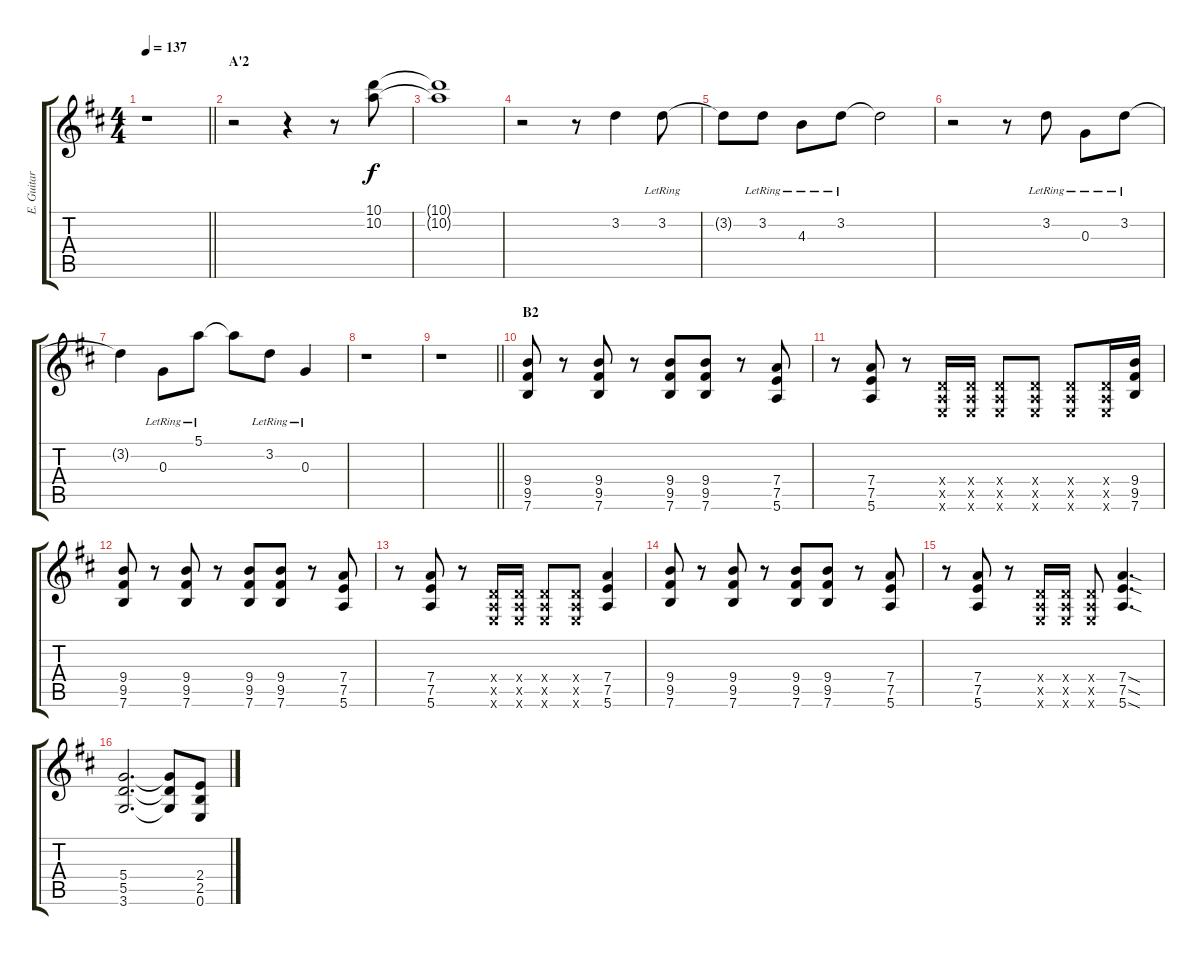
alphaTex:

\track ("E. Guitar IV" "E. Guitar ") {instrument overdrivenguitar}
\staff {score tabs}
\tuning (E4 B3 G3 D3 A2 E2) {hide}
\ts (4 4)
\tempo 137
\clef g2
\barLineRight lightlight
\ks d
r.1{dy f} |
\section ("" "A'2")
r.2 r.4 r.8 (10.1 10.2).8 |
(10.1{t} 10.2{t}).1 |
r.2 r.8 3.2.4 3.2{lr}.8 |
3.2{t}.8 3.2{lr}.8 4.3{lr}.8 3.2{lr}.8 3.2{t}.2 |
r.2 r.8 3.2{lr}.8 0.3{lr}.8 3.2{lr}.8 |
3.2{t}.4 0.3{lr}.8 5.1{lr}.8 5.1{t}.8 3.2{lr}.8 0.3{lr}.4 |
r.1 |
\barLineRight lightlight
r.1 |
\section ("" "B2")
(9.4 9.5 7.6).8 r.8 (9.4 9.5 7.6).8 r.8 (9.4 9.5 7.6).8 (9.4 9.5 7.6).8 r.8 (7.4 7.5 5.6).8 |
r.8 (7.4 7.5 5.6).8 r.8 (0.4{x} 0.5{x} 0.6{x}).16 (0.4{x} 0.5{x} 0.6{x}).16 (0.4{x} 0.5{x} 0.6{x}).8 (0.4{x} 0.5{x} 0.6{x}).8 (0.4{x} 0.5{x} 0.6{x}).8 (0.4{x} 0.5{x} 0.6{x}).16 (9.4 9.5 7.6).16 |
(9.4 9.5 7.6).8 r.8 (9.4 9.5 7.6).8 r.8 (9.4 9.5 7.6).8 (9.4 9.5 7.6).8 r.8 (7.4 7.5 5.6).8 |
r.8 (7.4 7.5 5.6).8 r.8 (0.4{x} 0.5{x} 0.6{x}).16 (0.4{x} 0.5{x} 0.6{x}).16 (0.4{x} 0.5{x} 0.6{x}).8 (0.4{x} 0.5{x} 0.6{x}).8 (7.4 7.5 5.6).4 |
(9.4 9.5 7.6).8 r.8 (9.4 9.5 7.6).8 r.8 (9.4 9.5 7.6).8 (9.4 9.5 7.6).8 r.8 (7.4 7.5 5.6).8 |
r.8 (7.4 7.5 5.6).8 r.8 (0.4{x} 0.5{x} 0.6{x}).16 (0.4{x} 0.5{x} 0.6{x}).16 (0.4{x} 0.5{x} 0.6{x}).8 (7.4{sod} 7.5{sod} 5.6{sod}).4{d} |
(5.4 5.5 3.6).2{d} (5.4{t} 5.5{t} 3.6{t}).8 (2.4 2.5 0.6).8
